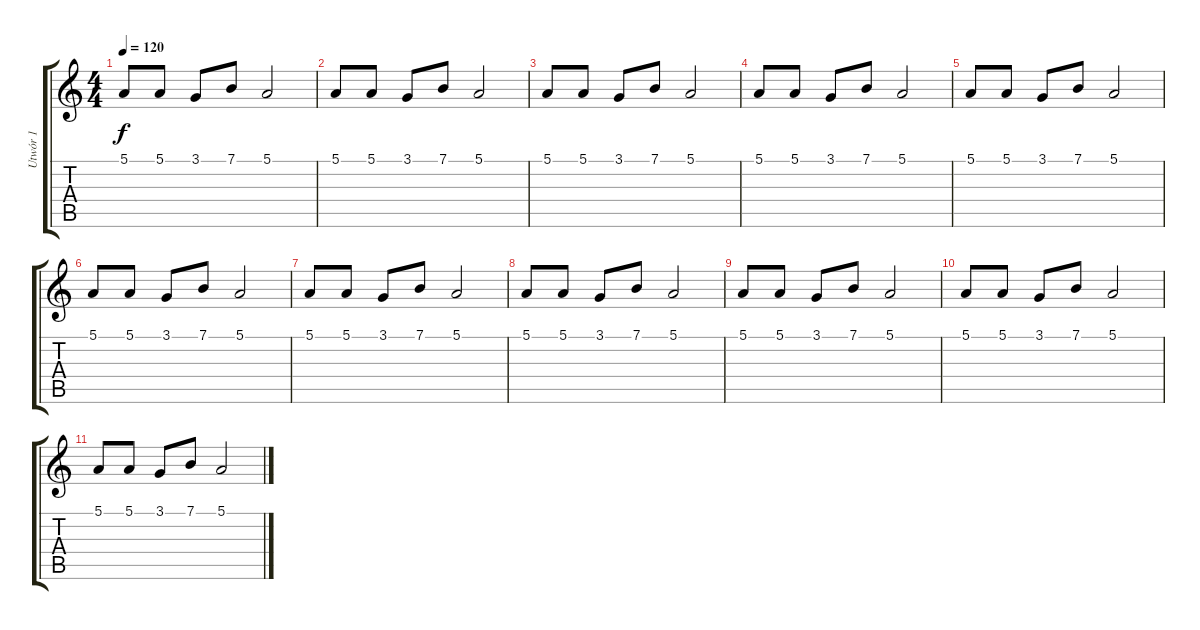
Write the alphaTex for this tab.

\track ("Utwór 1" "Utwór 1") {instrument celesta}
\staff {score tabs}
\tuning (E4 B3 G3 D3 A2 E2) {hide}
\ts (4 4)
\tempo 120
\clef g2
\ks c
5.1.8{dy f} 5.1.8 3.1.8 7.1.8 5.1.2 |
5.1.8 5.1.8 3.1.8 7.1.8 5.1.2 |
5.1.8 5.1.8 3.1.8 7.1.8 5.1.2 |
5.1.8{volume 0} 5.1.8 3.1.8 7.1.8 5.1.2 |
5.1.8 5.1.8 3.1.8 7.1.8 5.1.2 |
5.1.8 5.1.8 3.1.8 7.1.8 5.1.2 |
5.1.8 5.1.8 3.1.8 7.1.8 5.1.2 |
5.1.8 5.1.8 3.1.8 7.1.8 5.1.2 |
5.1.8 5.1.8 3.1.8 7.1.8 5.1.2 |
5.1.8 5.1.8 3.1.8 7.1.8 5.1.2 |
5.1.8 5.1.8 3.1.8 7.1.8 5.1.2
